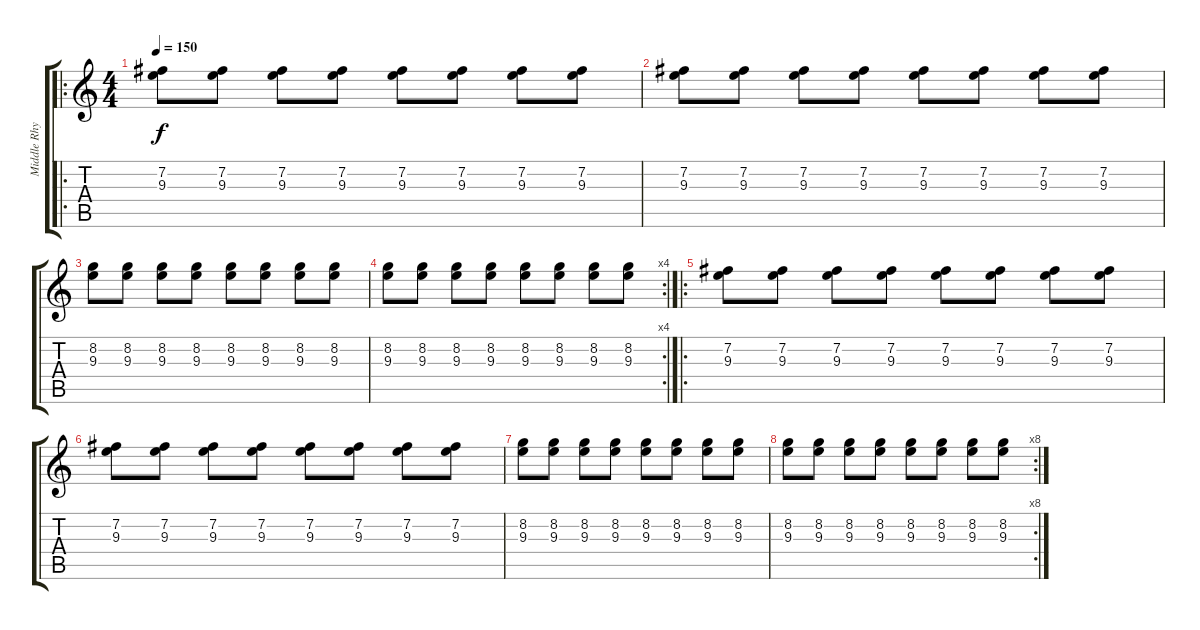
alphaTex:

\track ("Middle Rhythm" "Middle Rhy") {instrument overdrivenguitar}
\staff {score tabs}
\tuning (E4 B3 G3 D3 A2 E2) {hide}
\ro
\ts (4 4)
\tempo 150
\clef g2
\ks c
(7.2 9.3).8{dy f} (7.2 9.3).8 (7.2 9.3).8 (7.2 9.3).8 (7.2 9.3).8 (7.2 9.3).8 (7.2 9.3).8 (7.2 9.3).8 |
(7.2 9.3).8 (7.2 9.3).8 (7.2 9.3).8 (7.2 9.3).8 (7.2 9.3).8 (7.2 9.3).8 (7.2 9.3).8 (7.2 9.3).8 |
(8.2 9.3).8 (8.2 9.3).8 (8.2 9.3).8 (8.2 9.3).8 (8.2 9.3).8 (8.2 9.3).8 (8.2 9.3).8 (8.2 9.3).8 |
\rc 4
(8.2 9.3).8 (8.2 9.3).8 (8.2 9.3).8 (8.2 9.3).8 (8.2 9.3).8 (8.2 9.3).8 (8.2 9.3).8 (8.2 9.3).8 |
\ro
(7.2 9.3).8 (7.2 9.3).8 (7.2 9.3).8 (7.2 9.3).8 (7.2 9.3).8 (7.2 9.3).8 (7.2 9.3).8 (7.2 9.3).8 |
(7.2 9.3).8 (7.2 9.3).8 (7.2 9.3).8 (7.2 9.3).8 (7.2 9.3).8 (7.2 9.3).8 (7.2 9.3).8 (7.2 9.3).8 |
(8.2 9.3).8 (8.2 9.3).8 (8.2 9.3).8 (8.2 9.3).8 (8.2 9.3).8 (8.2 9.3).8 (8.2 9.3).8 (8.2 9.3).8 |
\rc 8
(8.2 9.3).8 (8.2 9.3).8 (8.2 9.3).8 (8.2 9.3).8 (8.2 9.3).8 (8.2 9.3).8 (8.2 9.3).8 (8.2 9.3).8
